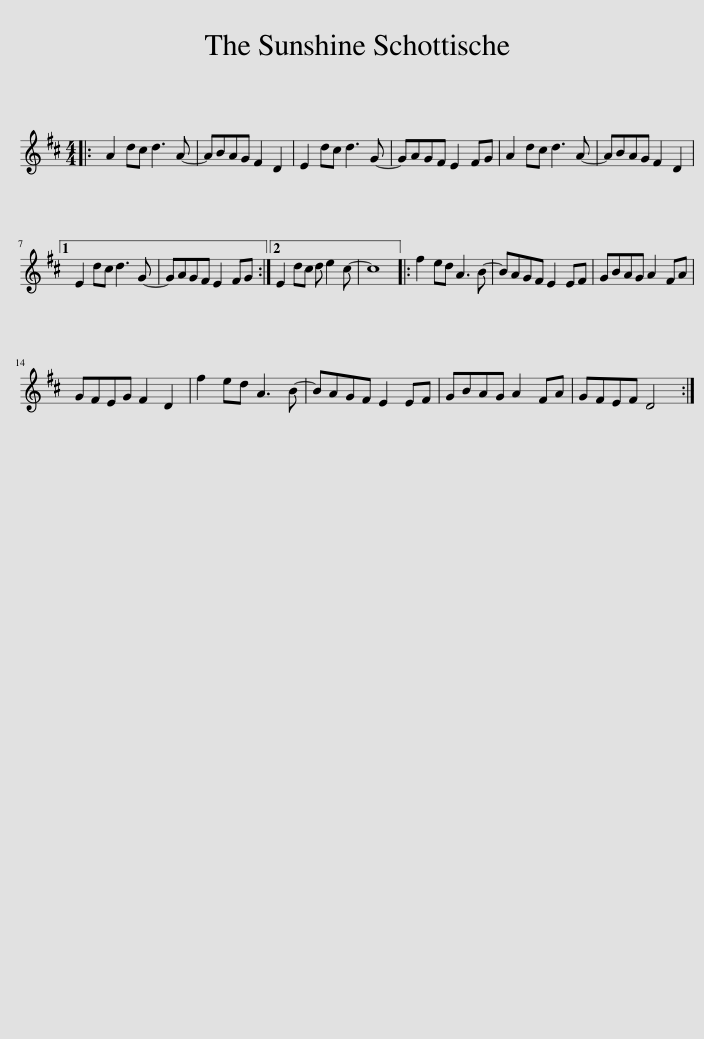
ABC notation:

X:1
L:1/8
M:4/4
I:linebreak $
K:D
V:1 treble
V:1
|: A2 dc d3 A- | ABAG F2 D2 | E2 dc d3 G- | GAGF E2 FG | A2 dc d3 A- | %5
 ABAG F2 D2 |1$ E2 dc d3 G- | GAGF E2 FG :|2 E2 dc d e2 c- | c8 |: %10
 f2 ed A3 B- | BAGF E2 EF | GBAG A2 FA |$ GFEG F2 D2 | f2 ed A3 B- | %15
 BAGF E2 EF | GBAG A2 FA | GFEF D4 :| %18
